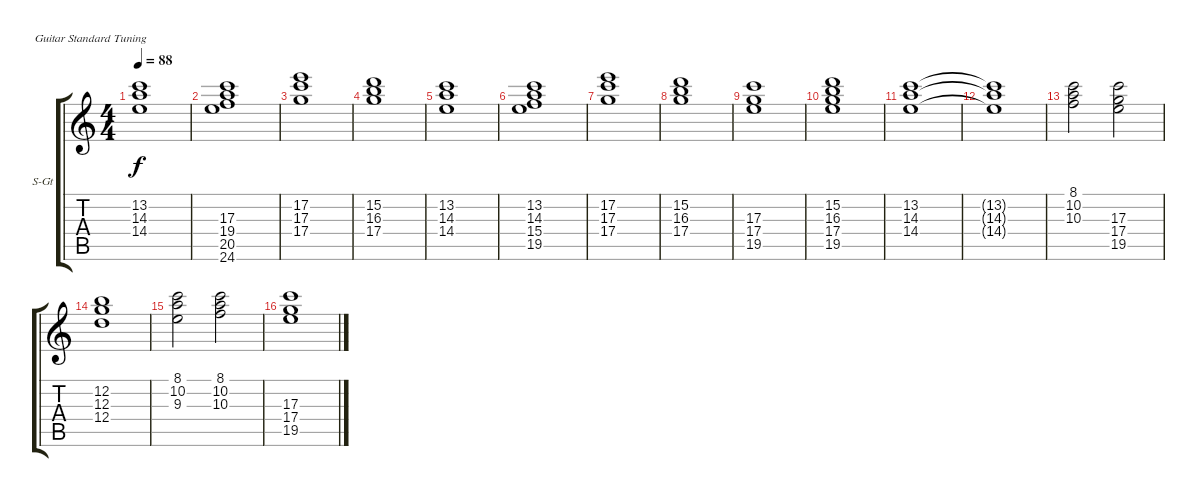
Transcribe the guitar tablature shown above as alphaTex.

\defaultSystemsLayout 4
\bracketExtendMode groupsimilarinstruments
\firstSystemTrackNameOrientation horizontal
\otherSystemsTrackNameOrientation horizontal
\track ("Steel Guitar" "S-Gt") {instrument acousticguitarsteel}
\staff {score tabs}
\tuning (E4 B3 G3 D3 A2 E2)
\ts (4 4)
\tempo 88
\clef g2
\ks c
(13.2 14.3 14.4).1{dy f} |
(17.3 19.4 20.5 24.6).1 |
(17.2 17.3 17.4).1 |
(15.2 16.3 17.4).1 |
(13.2 14.3 14.4).1 |
(13.2 14.3 15.4 19.5).1 |
(17.2 17.3 17.4).1 |
(15.2 16.3 17.4).1 |
(17.3 17.4 19.5).1 |
(15.2 16.3 17.4 19.5).1 |
(13.2 14.3 14.4).1 |
(13.2{t} 14.3{t} 14.4{t}).1 |
(8.1 10.2 10.3).2 (17.3 17.4 19.5).2 |
(12.2 12.3 12.4).1 |
(8.1 10.2 9.3).2 (8.1 10.2 10.3).2 |
(17.3 17.4 19.5).1
